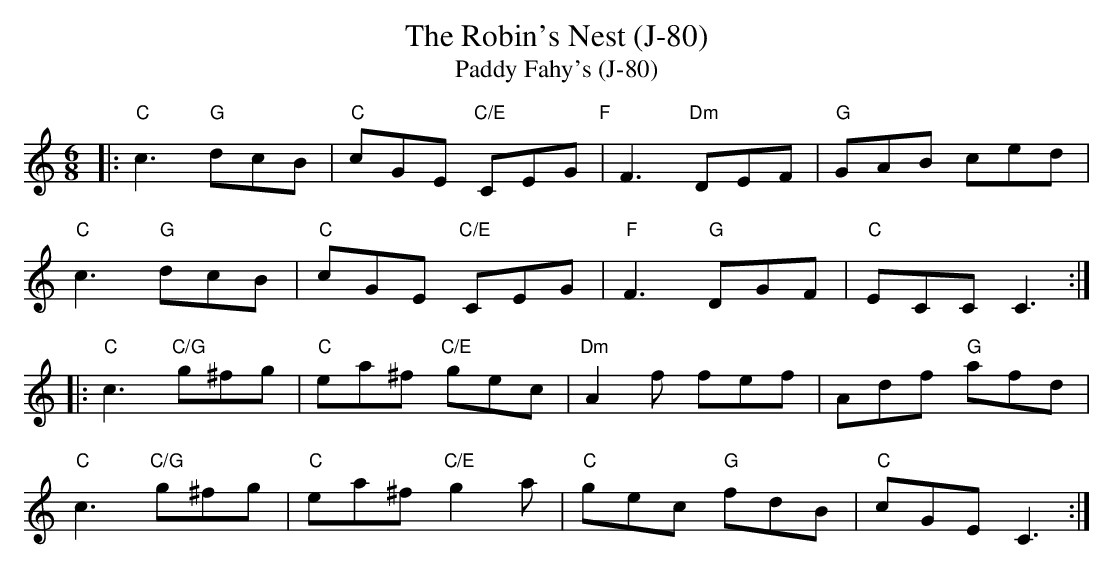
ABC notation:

X:1
T: The Robin's Nest (J-80)
T: Paddy Fahy's (J-80)
M: 6/8
L: 1/8
K: Cmaj
|: "C"c3 "G"dcB|"C"cGE "C/E"CEG"F"|F3 "Dm"DEF|"G"GAB ced|
"C"c3 "G"dcB|"C"cGE "C/E"CEG|"F"F3 "G"DGF|"C"ECC C3 :|
|:"C"c3 "C/G"g^fg|"C"ea^f "C/E"gec|"Dm"A2 f fef|Adf "G"afd|
"C"c3 "C/G"g^fg| "C"ea^f "C/E"g2 a|"C"gec "G"fdB|"C"cGE C3 :|
